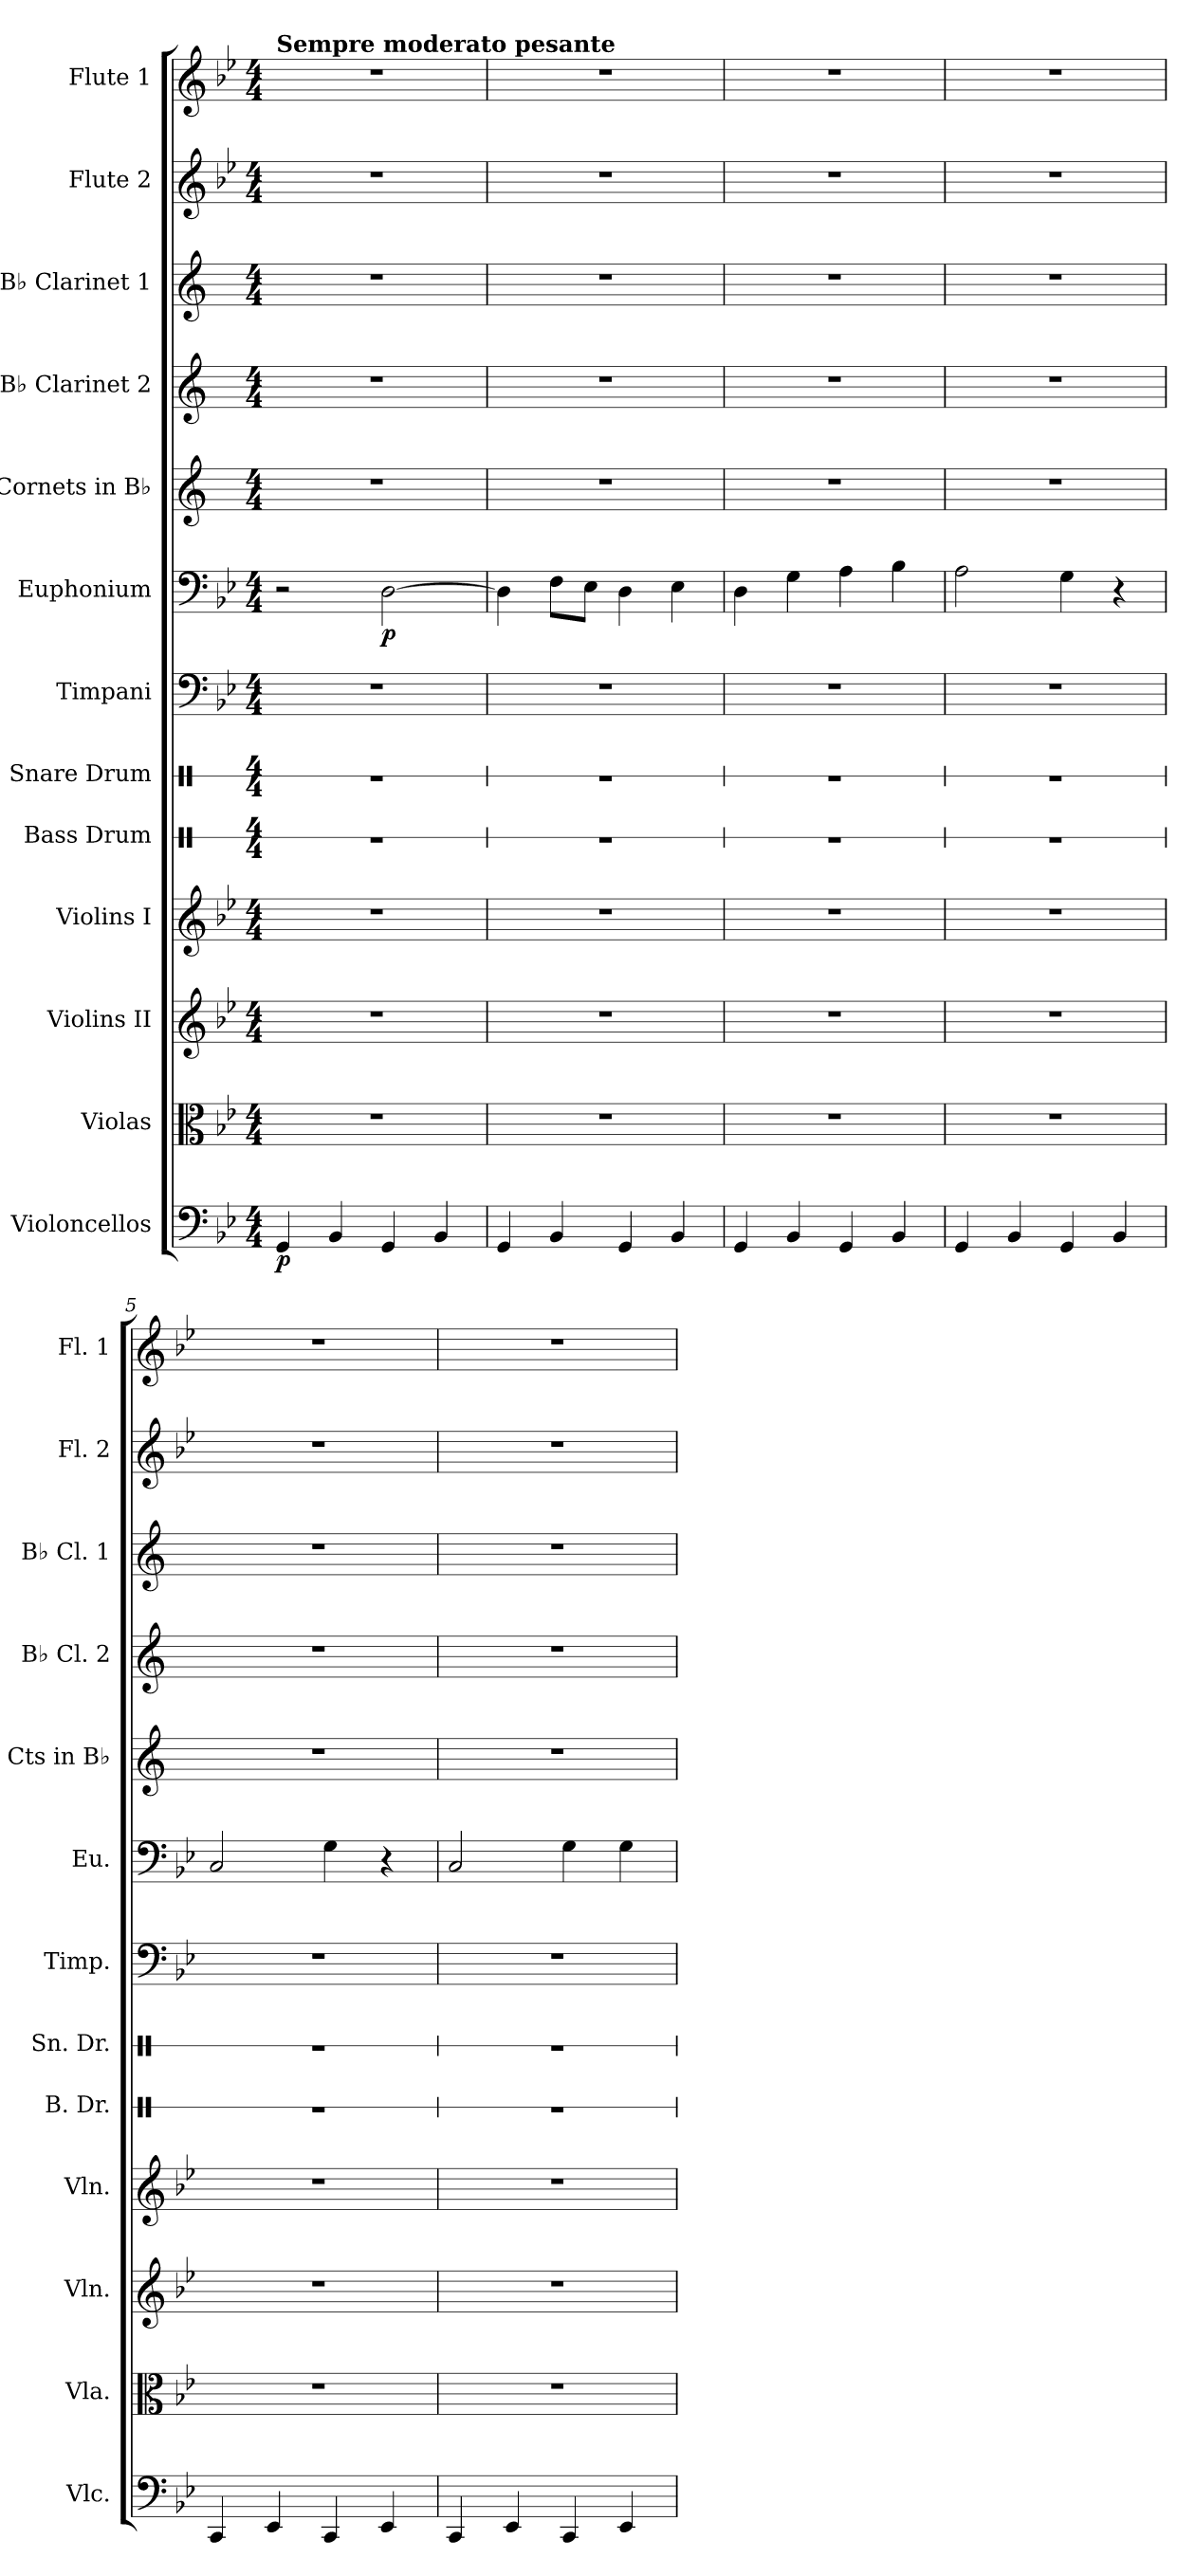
**kern	**dynam	**kern	**kern	**kern	**kern	**kern	**kern	**kern	**dynam	**kern	**kern	**kern	**kern	**kern
*part13	*part13	*part12	*part11	*part10	*part9	*part8	*part7	*part6	*part6	*part5	*part4	*part3	*part2	*part1
*staff13	*staff13	*staff12	*staff11	*staff10	*staff9	*staff8	*staff7	*staff6	*staff6	*staff5	*staff4	*staff3	*staff2	*staff1
*I"Violoncellos	*	*I"Violas	*I"Violins II	*I"Violins I	*I"Bass Drum	*I"Snare Drum	*I"Timpani	*I"Euphonium	*	*I"Cornets in B♭	*I"B♭ Clarinet 2	*I"B♭ Clarinet 1	*I"Flute 2	*I"Flute 1
*I'Vlc.	*	*I'Vla.	*I'Vln.	*I'Vln.	*I'B. Dr.	*I'Sn. Dr.	*I'Timp.	*I'Eu.	*	*I'Cts in B♭	*I'B♭ Cl. 2	*I'B♭ Cl. 1	*I'Fl. 2	*I'Fl. 1
*	*	*	*	*	*stria1	*stria1	*	*	*	*	*	*	*	*
*clefF4	*	*clefC3	*clefG2	*clefG2	*clefX	*clefX	*clefF4	*clefF4	*	*clefG2	*clefG2	*clefG2	*clefG2	*clefG2
*	*	*	*	*	*	*	*	*	*	*ITrd1c2	*ITrd1c2	*ITrd1c2	*	*
*k[b-e-]	*	*k[b-e-]	*k[b-e-]	*k[b-e-]	*k[]	*k[]	*k[b-e-]	*k[b-e-]	*	*k[b-e-]	*k[b-e-]	*k[b-e-]	*k[b-e-]	*k[b-e-]
*M4/4	*	*M4/4	*M4/4	*M4/4	*M4/4	*M4/4	*M4/4	*M4/4	*	*M4/4	*M4/4	*M4/4	*M4/4	*M4/4
*MM90	*	*MM90	*MM90	*MM90	*MM90	*MM90	*MM90	*MM90	*	*MM90	*MM90	*MM90	*MM90	*MM90
=1	=1	=1	=1	=1	=1	=1	=1	=1	=1	=1	=1	=1	=1	=1
!	!	!	!	!	!	!	!	!	!	!	!	!	!	!LO:TX:a:B:t=Sempre moderato pesante
!	!LO:DY:b	!	!	!	!	!	!	!	!	!	!	!	!	!
4GG/	p	1r	1r	1r	1r	1r	1r	2r	.	1r	1r	1r	1r	1r
4BB-/	.	.	.	.	.	.	.	.	.	.	.	.	.	.
!	!	!	!	!	!	!	!	!	!LO:DY:b	!	!	!	!	!
4GG/	.	.	.	.	.	.	.	[2D\	p	.	.	.	.	.
4BB-/	.	.	.	.	.	.	.	.	.	.	.	.	.	.
=2	=2	=2	=2	=2	=2	=2	=2	=2	=2	=2	=2	=2	=2	=2
4GG/	.	1r	1r	1r	1r	1r	1r	4D\]	.	1r	1r	1r	1r	1r
4BB-/	.	.	.	.	.	.	.	8F\L	.	.	.	.	.	.
.	.	.	.	.	.	.	.	8E-\J	.	.	.	.	.	.
4GG/	.	.	.	.	.	.	.	4D\	.	.	.	.	.	.
4BB-/	.	.	.	.	.	.	.	4E-\	.	.	.	.	.	.
=3	=3	=3	=3	=3	=3	=3	=3	=3	=3	=3	=3	=3	=3	=3
4GG/	.	1r	1r	1r	1r	1r	1r	4D\	.	1r	1r	1r	1r	1r
4BB-/	.	.	.	.	.	.	.	4G\	.	.	.	.	.	.
4GG/	.	.	.	.	.	.	.	4A\	.	.	.	.	.	.
4BB-/	.	.	.	.	.	.	.	4B-\	.	.	.	.	.	.
=4	=4	=4	=4	=4	=4	=4	=4	=4	=4	=4	=4	=4	=4	=4
4GG/	.	1r	1r	1r	1r	1r	1r	2A\	.	1r	1r	1r	1r	1r
4BB-/	.	.	.	.	.	.	.	.	.	.	.	.	.	.
4GG/	.	.	.	.	.	.	.	4G\	.	.	.	.	.	.
4BB-/	.	.	.	.	.	.	.	4r	.	.	.	.	.	.
=5	=5	=5	=5	=5	=5	=5	=5	=5	=5	=5	=5	=5	=5	=5
4CC/	.	1r	1r	1r	1r	1r	1r	2C/	.	1r	1r	1r	1r	1r
4EE-/	.	.	.	.	.	.	.	.	.	.	.	.	.	.
4CC/	.	.	.	.	.	.	.	4G\	.	.	.	.	.	.
4EE-/	.	.	.	.	.	.	.	4r	.	.	.	.	.	.
=6	=6	=6	=6	=6	=6	=6	=6	=6	=6	=6	=6	=6	=6	=6
4CC/	.	1r	1r	1r	1r	1r	1r	2C/	.	1r	1r	1r	1r	1r
4EE-/	.	.	.	.	.	.	.	.	.	.	.	.	.	.
4CC/	.	.	.	.	.	.	.	4G\	.	.	.	.	.	.
4EE-/	.	.	.	.	.	.	.	4G\	.	.	.	.	.	.
=	=	=	=	=	=	=	=	=	=	=	=	=	=	=
*-	*-	*-	*-	*-	*-	*-	*-	*-	*-	*-	*-	*-	*-	*-
